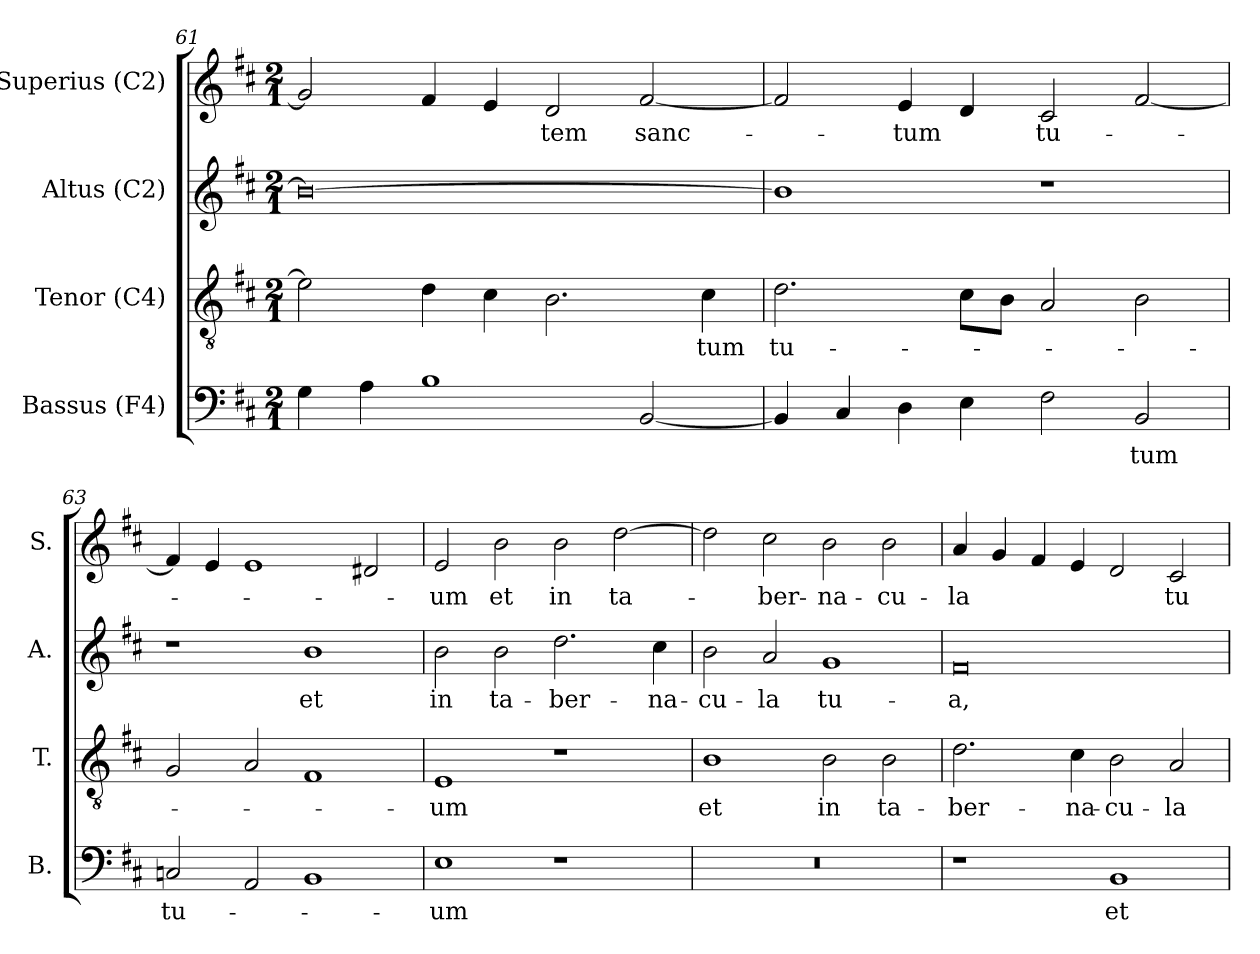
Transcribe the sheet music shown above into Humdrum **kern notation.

**kern	**text	**kern	**text	**kern	**text	**kern	**text
*part4	*part4	*part3	*part3	*part2	*part2	*part1	*part1
*staff4	*staff4	*staff3	*staff3	*staff2	*staff2	*staff1	*staff1
*I"Bassus (F4)	*	*I"Tenor (C4)	*	*I"Altus (C2)	*	*I"Superius (C2)	*
*I'B.	*	*I'T.	*	*I'A.	*	*I'S.	*
*clefF4	*	*clefGv2	*	*clefG2	*	*clefG2	*
*	*	*ITrd7c12	*	*ITrd7c12	*	*	*
*k[f#c#]	*	*k[f#c#]	*	*k[f#c#]	*	*k[f#c#]	*
*D:	*	*D:	*	*D:	*	*D:	*
*M2/1	*	*M2/1	*	*M2/1	*	*M2/1	*
=61	=61	=61	=61	=61	=61	=61	=61
4Gi\	.	2Ei\]	.	0Bi_	.	2gi/]	.
4Ai\	.	.	.	.	.	.	.
1Bi	.	4Di\	.	.	.	4f#i/	.
.	.	4C#i\	.	.	.	4ei/	.
!	!	!	!	!	!	!	!LO:LY:b:color=#000000
.	.	2.BBi\	.	.	.	2di/	-tem
!	!	!	!	!	!	!	!LO:LY:b:color=#000000
[2BBi/	.	.	.	.	.	[2f#i/	sanc-
!	!	!	!LO:LY:b:color=#000000	!	!	!	!
.	.	4C#i\	-tum	.	.	.	.
=62	=62	=62	=62	=62	=62	=62	=62
!	!	!	!LO:LY:b:color=#000000	!	!	!	!
4BBi/]	.	2.Di\	tu-	1Bi]	.	2f#i/]	.
4C#i/	.	.	.	.	.	.	.
!	!	!	!	!	!	!	!LO:LY:b:color=#000000
4Di\	.	.	.	.	.	4ei/	-tum
4Ei\	.	8C#i\L	.	.	.	4di/	.
.	.	8BBi\J	.	.	.	.	.
!	!	!	!	!	!	!	!LO:LY:b:color=#000000
2F#i\	.	2AAi/	.	1r	.	2c#i/	tu-
!	!LO:LY:b:color=#000000	!	!	!	!	!	!
2BBi/	-tum	2BBi\	.	.	.	[2f#i/	.
=63	=63	=63	=63	=63	=63	=63	=63
!	!LO:LY:b:color=#000000	!	!	!	!	!	!
2Cni/	tu-	2GGi/	.	1r	.	4f#i/]	.
.	.	.	.	.	.	4ei/	.
2AAi/	.	2AAi/	.	.	.	1ei	.
!	!	!	!	!	!LO:LY:b:color=#000000	!	!
1BBi	.	1FF#i	.	1Bi	et	.	.
.	.	.	.	.	.	2d#i/	.
!!LO:PB:g=z
=64	=64	=64	=64	=64	=64	=64	=64
!	!LO:LY:b:color=#000000	!	!	!	!	!	!
!	!	!	!LO:LY:b:color=#000000	!	!	!	!
!	!	!	!	!	!LO:LY:b:color=#000000	!	!
!	!	!	!	!	!	!	!LO:LY:b:color=#000000
1Ei	-um	1EEi	-um	2Bi\	in	2ei/	-um
!	!	!	!	!	!LO:LY:b:color=#000000	!	!
!	!	!	!	!	!	!	!LO:LY:b:color=#000000
.	.	.	.	2Bi\	ta-	2bi\	et
!	!	!	!	!	!LO:LY:b:color=#000000	!	!
!	!	!	!	!	!	!	!LO:LY:b:color=#000000
1r	.	1r	.	2.di\	-ber-	2bi\	in
!	!	!	!	!	!	!	!LO:LY:b:color=#000000
.	.	.	.	.	.	[2ddi\	ta-
!	!	!	!	!	!LO:LY:b:color=#000000	!	!
.	.	.	.	4c#i\	-na-	.	.
=65	=65	=65	=65	=65	=65	=65	=65
!LO:N:vis=1	!	!	!	!	!	!	!
!	!	!	!LO:LY:b:color=#000000	!	!	!	!
!	!	!	!	!	!LO:LY:b:color=#000000	!	!
0r	.	1BBi	et	2Bi\	-cu-	2ddi\]	.
!	!	!	!	!	!LO:LY:b:color=#000000	!	!
!	!	!	!	!	!	!	!LO:LY:b:color=#000000
.	.	.	.	2Ai/	-la	2cc#i\	-ber-
!	!	!	!LO:LY:b:color=#000000	!	!	!	!
!	!	!	!	!	!LO:LY:b:color=#000000	!	!
!	!	!	!	!	!	!	!LO:LY:b:color=#000000
.	.	2BBi\	in	1Gi	tu-	2bi\	-na-
!	!	!	!LO:LY:b:color=#000000	!	!	!	!
!	!	!	!	!	!	!	!LO:LY:b:color=#000000
.	.	2BBi\	ta-	.	.	2bi\	-cu-
=66	=66	=66	=66	=66	=66	=66	=66
!	!	!	!LO:LY:b:color=#000000	!	!	!	!
!	!	!	!	!	!LO:LY:b:color=#000000	!	!
!	!	!	!	!	!	!	!LO:LY:b:color=#000000
1r	.	2.Di\	-ber-	0F#i	-a,	4ai/	-la
.	.	.	.	.	.	4gi/	.
.	.	.	.	.	.	4f#i/	.
!	!	!	!LO:LY:b:color=#000000	!	!	!	!
.	.	4C#i\	-na-	.	.	4ei/	.
!	!LO:LY:b:color=#000000	!	!	!	!	!	!
!	!	!	!LO:LY:b:color=#000000	!	!	!	!
1BBi	et	2BBi\	-cu-	.	.	2di/	.
!	!	!	!LO:LY:b:color=#000000	!	!	!	!
!	!	!	!	!	!	!	!LO:LY:b:color=#000000
.	.	2AAi/	-la	.	.	2c#i/	tu-
=	=	=	=	=	=	=	=
*-	*-	*-	*-	*-	*-	*-	*-
